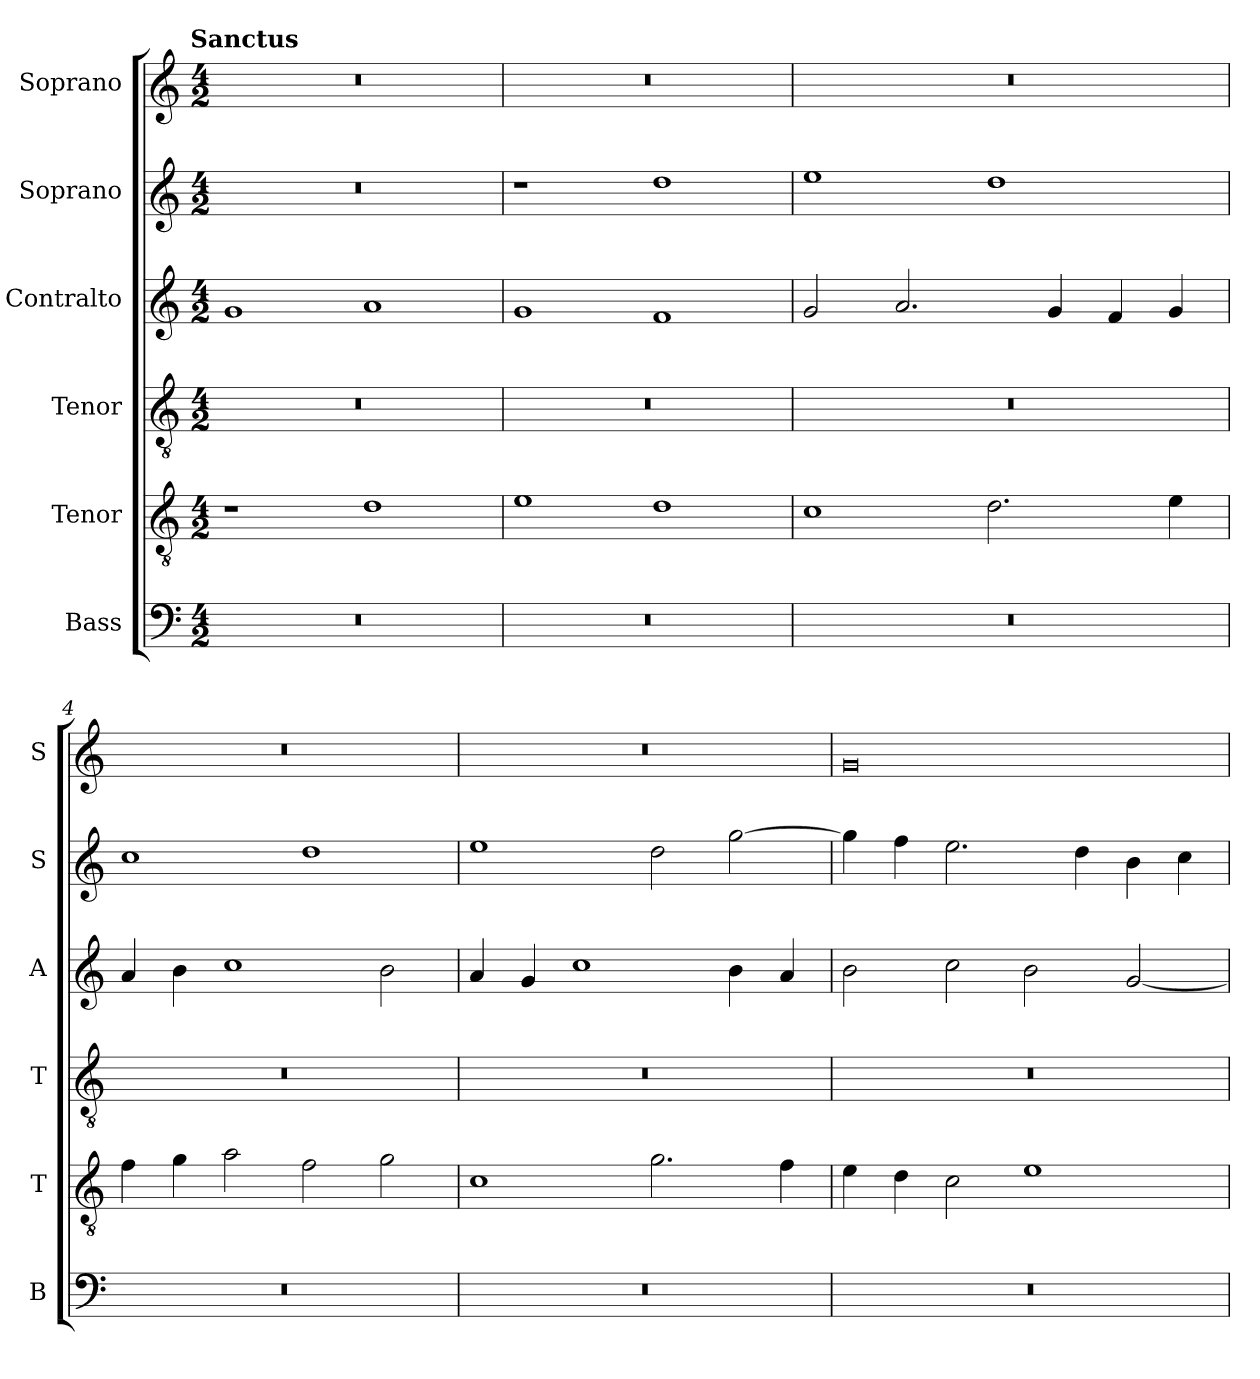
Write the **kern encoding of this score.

**kern	**kern	**kern	**kern	**kern	**kern
*part6	*part5	*part4	*part3	*part2	*part1
*staff6	*staff5	*staff4	*staff3	*staff2	*staff1
*I"Bass	*I"Tenor	*I"Tenor	*I"Contralto	*I"Soprano	*I"Soprano
*I'B	*I'T	*I'T	*I'A	*I'S	*I'S
*clefF4	*clefGv2	*clefGv2	*clefG2	*clefG2	*clefG2
*k[]	*k[]	*k[]	*k[]	*k[]	*k[]
*G:mix	*G:mix	*G:mix	*G:mix	*G:mix	*G:mix
!!LO:TX:omd:t=Sanctus
*M4/2	*M4/2	*M4/2	*M4/2	*M4/2	*M4/2
=1	=1	=1	=1	=1	=1
0r	1r	0r	1g	0r	0r
.	1d	.	1a	.	.
=2	=2	=2	=2	=2	=2
0r	1e	0r	1g	1r	0r
.	1d	.	1f	1dd	.
=3	=3	=3	=3	=3	=3
0r	1c	0r	2g	1ee	0r
.	.	.	2.a	.	.
.	2.d	.	.	1dd	.
.	.	.	4g	.	.
.	.	.	4f	.	.
.	4e	.	4g	.	.
=4	=4	=4	=4	=4	=4
0r	4f	0r	4a	1cc	0r
.	4g	.	4b	.	.
.	2a	.	1cc	.	.
.	2f	.	.	1dd	.
.	2g	.	2b	.	.
=5	=5	=5	=5	=5	=5
0r	1c	0r	4a	1ee	0r
.	.	.	4g	.	.
.	.	.	1cc	.	.
.	2.g	.	.	2dd	.
.	.	.	4b	[2gg	.
.	4f	.	4a	.	.
=6	=6	=6	=6	=6	=6
0r	4e	0r	2b	4gg]	0g
.	4d	.	.	4ff	.
.	2c	.	2cc	2.ee	.
.	1e	.	2b	.	.
.	.	.	.	4dd	.
.	.	.	[2g	4b	.
.	.	.	.	4cc	.
=	=	=	=	=	=
*-	*-	*-	*-	*-	*-
